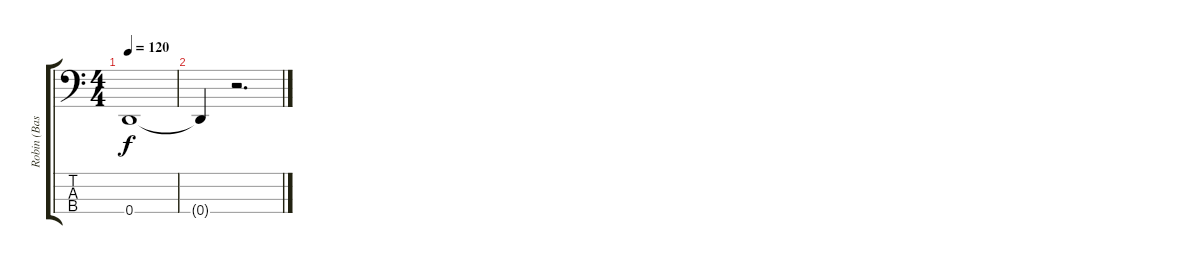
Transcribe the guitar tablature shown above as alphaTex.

\track ("Robin (Bass)" "Robin (Bas") {instrument electricbassfinger}
\staff {score tabs}
\tuning (G2 D2 A1 D1) {hide}
\ts (4 4)
\tempo 120
\clef f4
\ks c
0.4.1{dy f} |
0.4{t}.4 r.2{d}
